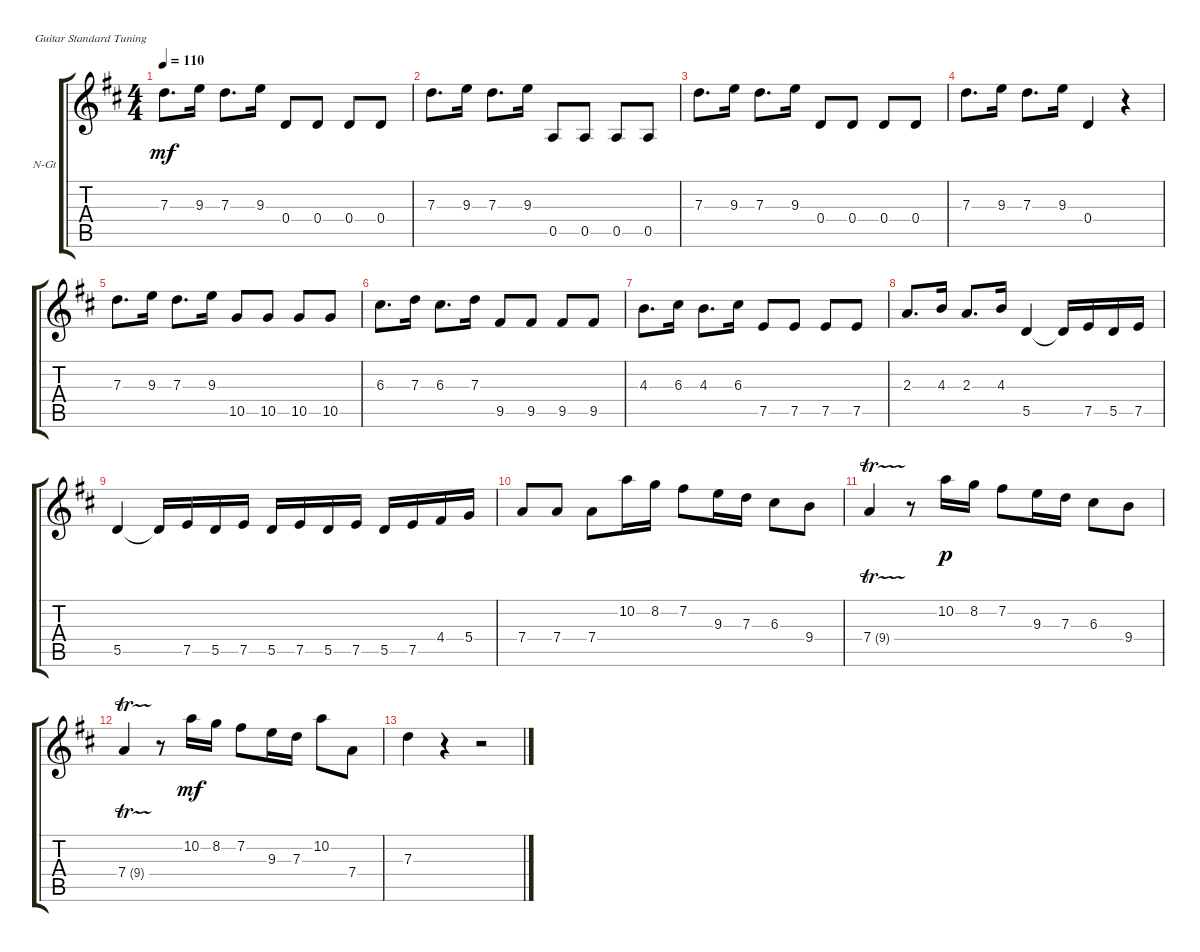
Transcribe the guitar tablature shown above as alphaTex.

\defaultSystemsLayout 4
\bracketExtendMode groupsimilarinstruments
\firstSystemTrackNameOrientation horizontal
\otherSystemsTrackNameOrientation horizontal
\track ("Violin" "N-Gt") {instrument acousticguitarnylon}
\staff {score tabs}
\tuning (E4 B3 G3 D3 A2 E2)
\ts (4 4)
\tempo 110
\clef g2
\scale
0.523077
\ks d
7.3.8{d dy mf instrument acousticguitarnylon} 9.3.16 7.3.8{d} 9.3.16 0.4.8 0.4.8 0.4.8 0.4.8 |
\scale
0.238462 7.3.8{d} 9.3.16 7.3.8{d} 9.3.16 0.5.8 0.5.8 0.5.8 0.5.8 |
\scale
0.238462 7.3.8{d} 9.3.16 7.3.8{d} 9.3.16 0.4.8 0.4.8 0.4.8 0.4.8 |
\scale
0.333333 7.3.8{d} 9.3.16 7.3.8{d} 9.3.16 0.4.4 r.4 |
\scale
0.333333 7.3.8{d} 9.3.16 7.3.8{d} 9.3.16 10.5.8 10.5.8 10.5.8 10.5.8 |
\scale
0.333333 6.3.8{d} 7.3.16 6.3.8{d} 7.3.16 9.5.8 9.5.8 9.5.8 9.5.8 |
\scale
0.333333 4.3.8{d} 6.3.16 4.3.8{d} 6.3.16 7.5.8 7.5.8 7.5.8 7.5.8 |
\scale
0.333333 2.3.8{d} 4.3.16 2.3.8{d} 4.3.16 5.5.4 5.5{t}.16 7.5.16 5.5.16 7.5.16 |
\scale
0.333333 5.5.4 5.5{t}.16 7.5.16 5.5.16 7.5.16 5.5.16 7.5.16 5.5.16 7.5.16 5.5.16 7.5.16 4.4.16 5.4.16 |
\scale
0.333333 7.4.8 7.4.8 7.4.8 10.2.16 8.2.16 7.2.8 9.3.16 7.3.16 6.3.8 9.4.8 |
\scale
0.333333 7.4{tr (9 16)}.4 r.8 10.2.16{dy p} 8.2.16 7.2.8 9.3.16 7.3.16 6.3.8 9.4.8 |
\scale
0.333333 7.4{tr (9 16)}.4 r.8 10.2.16{dy mf} 8.2.16 7.2.8 9.3.16 7.3.16 10.2.8 7.4.8 |
\scale
0.333333 7.3.4 r.4 r.2 |
\scale
0.333333 |
\scale
0.333333 |
\scale
0.333333
